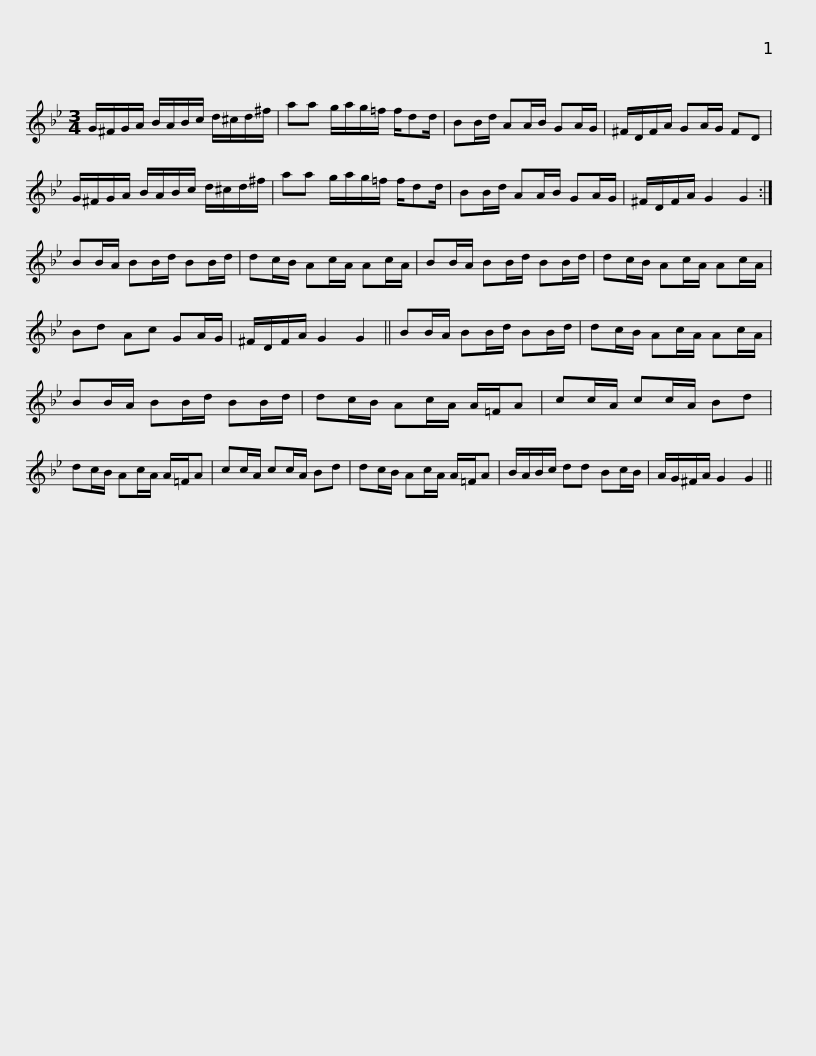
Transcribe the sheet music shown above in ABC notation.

X:1
L:1/8
M:3/4
I:linebreak $
K:Gmin
V:1 treble
V:1
 G/^F/G/A/ B/A/B/c/ d/^c/d/^f/ | aa g/a/g/=f/ f/dd/ | BB/d/ AA/B/ GA/G/ | ^F/D/F/A/ GA/G/ FD |$ G/^F/G/A/ B/A/B/c/ d/^c/d/^f/ | %5
 aa g/a/g/=f/ f/dd/ | BB/d/ AA/B/ GA/G/ | ^F/D/F/A/ G2 G2 :|$ BB/A/ BB/d/ BB/d/ | dc/B/ Ac/A/ Ac/A/ | %10
 BB/A/ BB/d/ BB/d/ | dc/B/ Ac/A/ Ac/A/ | Bd Ac GA/G/ |$ ^F/D/F/A/ G2 G2 || BB/A/ BB/d/ BB/d/ | %15
 dc/B/ Ac/A/ Ac/A/ | BB/A/ BB/d/ BB/d/ | dc/B/ Ac/A/ A/=F/A |$ cc/A/ cc/A/ Bd | dc/B/ Ac/A/ A/=F/A | %20
 cc/A/ cc/A/ Bd | dc/B/ Ac/A/ A/=F/A | B/A/B/c/ dd Bc/B/ |$ A/G/^F/A/ G2 G2 || %24
